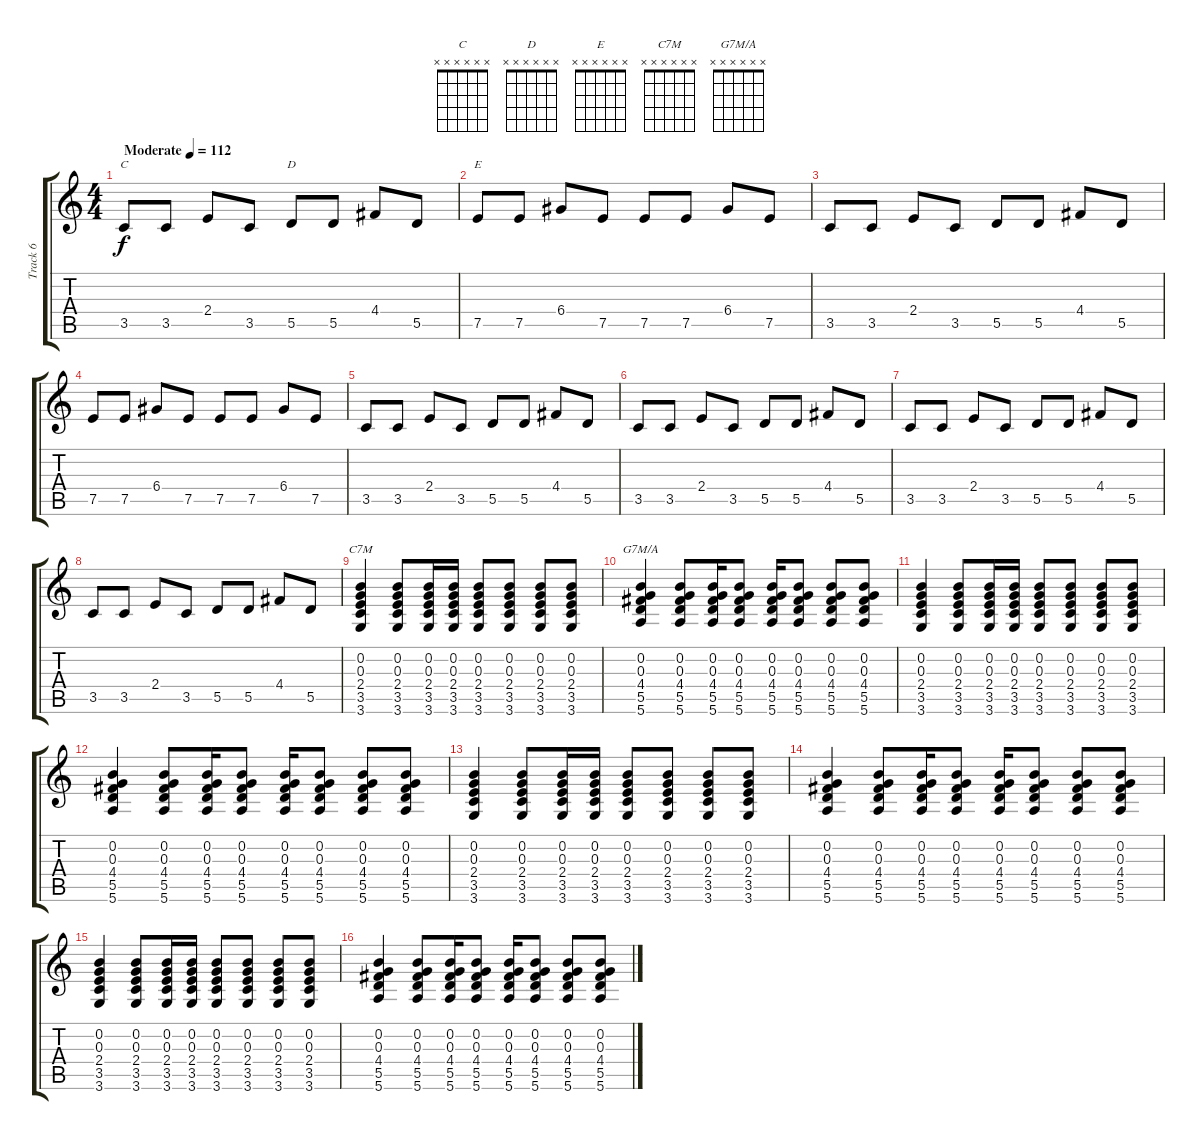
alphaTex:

\track ("Track 6" "Track 6") {instrument electricguitarclean}
\staff {score tabs}
\tuning (E4 B3 G3 D3 A2 E2) {hide}
\chord ("C" x x x x x x)
\chord ("D" x x x x x x)
\chord ("E" x x x x x x)
\chord ("C7M" x x x x x x)
\chord ("G7M/A" x x x x x x)
\ts (4 4)
\tempo (112 "Moderate")
\clef g2
\ks c
3.5.8{ch "C" dy f instrument electricguitarclean} 3.5.8 2.4.8 3.5.8 5.5.8{ch "D"} 5.5.8 4.4.8 5.5.8 |
7.5.8{ch "E"} 7.5.8 6.4.8 7.5.8 7.5.8 7.5.8 6.4.8 7.5.8 |
3.5.8 3.5.8 2.4.8 3.5.8 5.5.8 5.5.8 4.4.8 5.5.8 |
7.5.8 7.5.8 6.4.8 7.5.8 7.5.8 7.5.8 6.4.8 7.5.8 |
3.5.8 3.5.8 2.4.8 3.5.8 5.5.8 5.5.8 4.4.8 5.5.8 |
3.5.8 3.5.8 2.4.8 3.5.8 5.5.8 5.5.8 4.4.8 5.5.8 |
3.5.8 3.5.8 2.4.8 3.5.8 5.5.8 5.5.8 4.4.8 5.5.8 |
3.5.8 3.5.8 2.4.8 3.5.8 5.5.8 5.5.8 4.4.8 5.5.8 |
(0.2 0.3 2.4 3.5 3.6).4{ch "C7M"} (0.2 0.3 2.4 3.5 3.6).8 (0.2 0.3 2.4 3.5 3.6).16 (0.2 0.3 2.4 3.5 3.6).16 (0.2 0.3 2.4 3.5 3.6).8 (0.2 0.3 2.4 3.5 3.6).8 (0.2 0.3 2.4 3.5 3.6).8 (0.2 0.3 2.4 3.5 3.6).8 |
(0.2 0.3 4.4 5.5 5.6).4{ch "G7M/A"} (0.2 0.3 4.4 5.5 5.6).8 (0.2 0.3 4.4 5.5 5.6).16 (0.2 0.3 4.4 5.5 5.6).8 (0.2 0.3 4.4 5.5 5.6).16 (0.2 0.3 4.4 5.5 5.6).8 (0.2 0.3 4.4 5.5 5.6).8 (0.2 0.3 4.4 5.5 5.6).8 |
(0.2 0.3 2.4 3.5 3.6).4 (0.2 0.3 2.4 3.5 3.6).8 (0.2 0.3 2.4 3.5 3.6).16 (0.2 0.3 2.4 3.5 3.6).16 (0.2 0.3 2.4 3.5 3.6).8 (0.2 0.3 2.4 3.5 3.6).8 (0.2 0.3 2.4 3.5 3.6).8 (0.2 0.3 2.4 3.5 3.6).8 |
(0.2 0.3 4.4 5.5 5.6).4 (0.2 0.3 4.4 5.5 5.6).8 (0.2 0.3 4.4 5.5 5.6).16 (0.2 0.3 4.4 5.5 5.6).8 (0.2 0.3 4.4 5.5 5.6).16 (0.2 0.3 4.4 5.5 5.6).8 (0.2 0.3 4.4 5.5 5.6).8 (0.2 0.3 4.4 5.5 5.6).8 |
(0.2 0.3 2.4 3.5 3.6).4 (0.2 0.3 2.4 3.5 3.6).8 (0.2 0.3 2.4 3.5 3.6).16 (0.2 0.3 2.4 3.5 3.6).16 (0.2 0.3 2.4 3.5 3.6).8 (0.2 0.3 2.4 3.5 3.6).8 (0.2 0.3 2.4 3.5 3.6).8 (0.2 0.3 2.4 3.5 3.6).8 |
(0.2 0.3 4.4 5.5 5.6).4 (0.2 0.3 4.4 5.5 5.6).8 (0.2 0.3 4.4 5.5 5.6).16 (0.2 0.3 4.4 5.5 5.6).8 (0.2 0.3 4.4 5.5 5.6).16 (0.2 0.3 4.4 5.5 5.6).8 (0.2 0.3 4.4 5.5 5.6).8 (0.2 0.3 4.4 5.5 5.6).8 |
(0.2 0.3 2.4 3.5 3.6).4 (0.2 0.3 2.4 3.5 3.6).8 (0.2 0.3 2.4 3.5 3.6).16 (0.2 0.3 2.4 3.5 3.6).16 (0.2 0.3 2.4 3.5 3.6).8 (0.2 0.3 2.4 3.5 3.6).8 (0.2 0.3 2.4 3.5 3.6).8 (0.2 0.3 2.4 3.5 3.6).8 |
(0.2 0.3 4.4 5.5 5.6).4 (0.2 0.3 4.4 5.5 5.6).8 (0.2 0.3 4.4 5.5 5.6).16 (0.2 0.3 4.4 5.5 5.6).8 (0.2 0.3 4.4 5.5 5.6).16 (0.2 0.3 4.4 5.5 5.6).8 (0.2 0.3 4.4 5.5 5.6).8 (0.2 0.3 4.4 5.5 5.6).8
